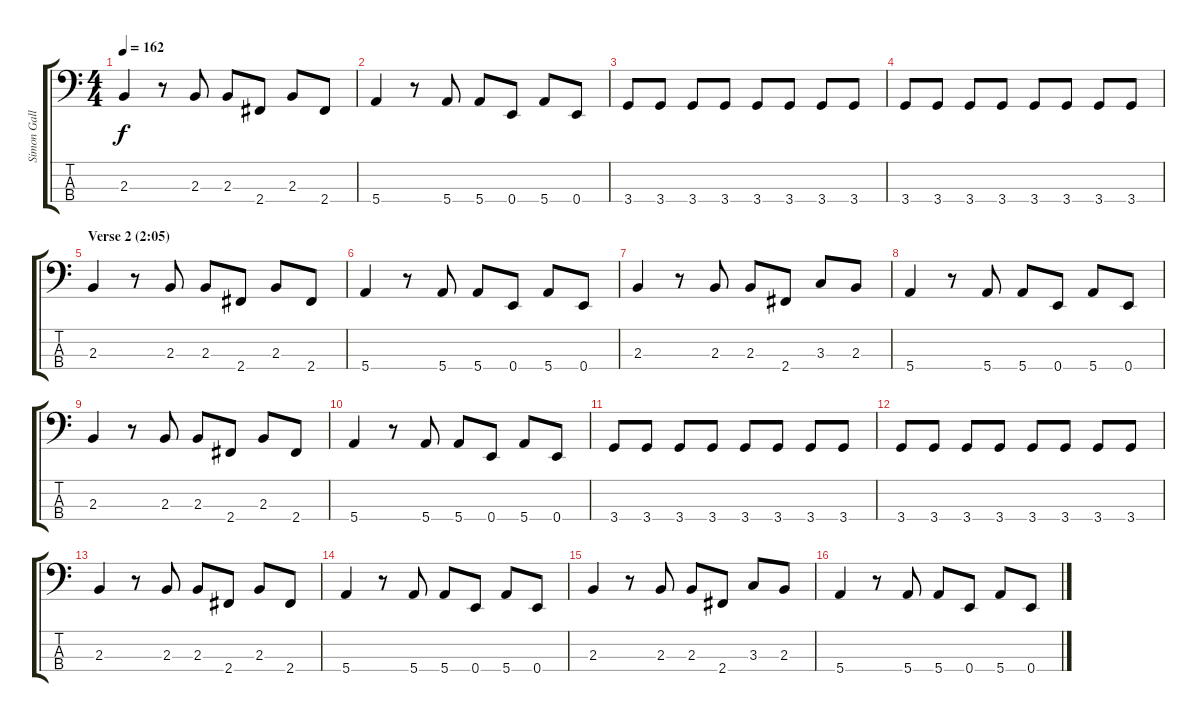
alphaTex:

\track ("Simon Gallup (bass)" "Simon Gall") {instrument electricbasspick}
\staff {score tabs}
\tuning (G2 D2 A1 E1) {hide}
\ts (4 4)
\tempo 162
\clef f4
\ks c
2.3.4{dy f} r.8 2.3.8 2.3.8 2.4.8 2.3.8 2.4.8 |
5.4.4 r.8 5.4.8 5.4.8 0.4.8 5.4.8 0.4.8 |
3.4.8 3.4.8 3.4.8 3.4.8 3.4.8 3.4.8 3.4.8 3.4.8 |
3.4.8 3.4.8 3.4.8 3.4.8 3.4.8 3.4.8 3.4.8 3.4.8 |
\section ("" "Verse 2 (2:05)")
2.3.4 r.8 2.3.8 2.3.8 2.4.8 2.3.8 2.4.8 |
5.4.4 r.8 5.4.8 5.4.8 0.4.8 5.4.8 0.4.8 |
2.3.4 r.8 2.3.8 2.3.8 2.4.8 3.3.8 2.3.8 |
5.4.4 r.8 5.4.8 5.4.8 0.4.8 5.4.8 0.4.8 |
2.3.4 r.8 2.3.8 2.3.8 2.4.8 2.3.8 2.4.8 |
5.4.4 r.8 5.4.8 5.4.8 0.4.8 5.4.8 0.4.8 |
3.4.8 3.4.8 3.4.8 3.4.8 3.4.8 3.4.8 3.4.8 3.4.8 |
3.4.8 3.4.8 3.4.8 3.4.8 3.4.8 3.4.8 3.4.8 3.4.8 |
2.3.4 r.8 2.3.8 2.3.8 2.4.8 2.3.8 2.4.8 |
5.4.4 r.8 5.4.8 5.4.8 0.4.8 5.4.8 0.4.8 |
2.3.4 r.8 2.3.8 2.3.8 2.4.8 3.3.8 2.3.8 |
5.4.4 r.8 5.4.8 5.4.8 0.4.8 5.4.8 0.4.8
